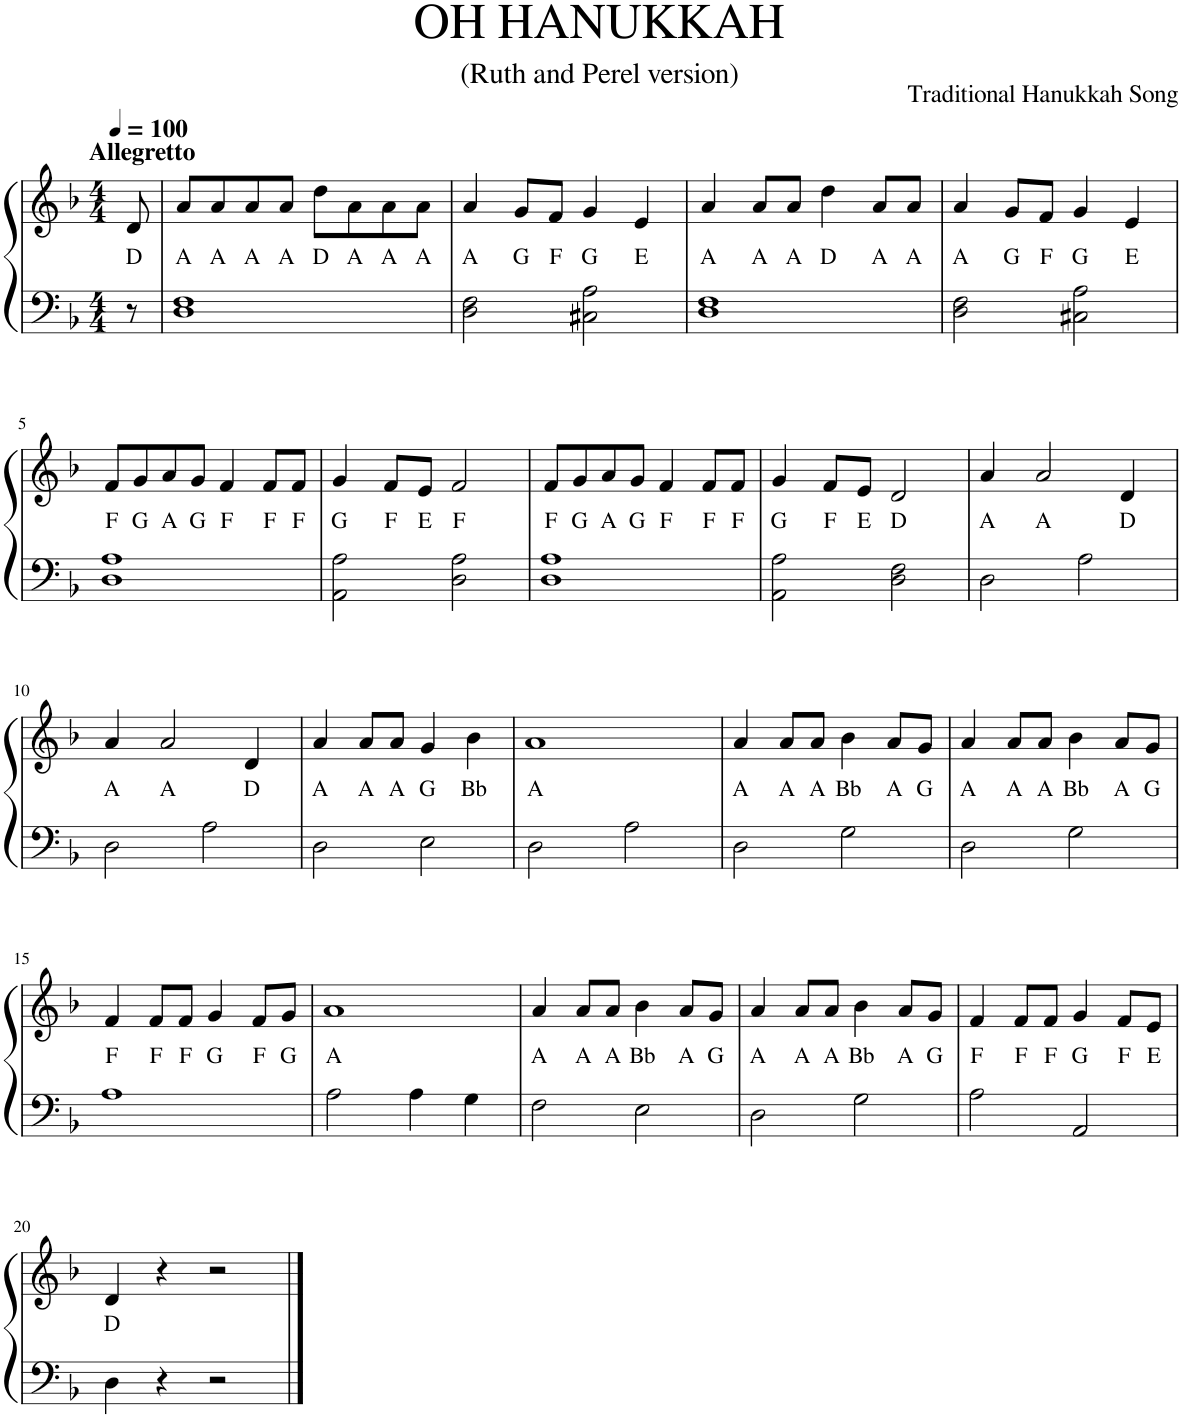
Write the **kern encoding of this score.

**kern	**kern	**text
*part1	*part1	*part1
*staff2	*staff1	*staff1
*I"Piano	*	*
*I'Pno.	*	*
*clefF4	*clefG2	*
*k[b-]	*k[b-]	*
*M4/4	*M4/4	*
=	=	=
!	!LO:TX:a:B:t=Allegretto	!
!	!	!LO:LY:b
8r	8d/	D
=1	=1	=1
*	*MM100	*
!	!	!LO:LY:b
1D 1F	8a/L	A
!	!	!LO:LY:b
.	8a/	A
!	!	!LO:LY:b
.	8a/	A
!	!	!LO:LY:b
.	8a/J	A
!	!	!LO:LY:b
.	8dd\L	D
!	!	!LO:LY:b
.	8a\	A
!	!	!LO:LY:b
.	8a\	A
!	!	!LO:LY:b
.	8a\J	A
=2	=2	=2
!	!	!LO:LY:b
2D\ 2F\	4a/	A
!	!	!LO:LY:b
.	8g/L	G
!	!	!LO:LY:b
.	8f/J	F
!	!	!LO:LY:b
2C#X\ 2A\	4g/	G
!	!	!LO:LY:b
.	4e/	E
=3	=3	=3
!	!	!LO:LY:b
1D 1F	4a/	A
!	!	!LO:LY:b
.	8a/L	A
!	!	!LO:LY:b
.	8a/J	A
!	!	!LO:LY:b
.	4dd\	D
!	!	!LO:LY:b
.	8a/L	A
!	!	!LO:LY:b
.	8a/J	A
=4	=4	=4
!	!	!LO:LY:b
2D\ 2F\	4a/	A
!	!	!LO:LY:b
.	8g/L	G
!	!	!LO:LY:b
.	8f/J	F
!	!	!LO:LY:b
2C#X\ 2A\	4g/	G
!	!	!LO:LY:b
.	4e/	E
!!LO:LB:g=z
=5	=5	=5
!	!	!LO:LY:b
1D 1A	8f/L	F
!	!	!LO:LY:b
.	8g/	G
!	!	!LO:LY:b
.	8a/	A
!	!	!LO:LY:b
.	8g/J	G
!	!	!LO:LY:b
.	4f/	F
!	!	!LO:LY:b
.	8f/L	F
!	!	!LO:LY:b
.	8f/J	F
=6	=6	=6
!	!	!LO:LY:b
2AA\ 2A\	4g/	G
!	!	!LO:LY:b
.	8f/L	F
!	!	!LO:LY:b
.	8e/J	E
!	!	!LO:LY:b
2D\ 2A\	2f/	F
=7	=7	=7
!	!	!LO:LY:b
1D 1A	8f/L	F
!	!	!LO:LY:b
.	8g/	G
!	!	!LO:LY:b
.	8a/	A
!	!	!LO:LY:b
.	8g/J	G
!	!	!LO:LY:b
.	4f/	F
!	!	!LO:LY:b
.	8f/L	F
!	!	!LO:LY:b
.	8f/J	F
=8	=8	=8
!	!	!LO:LY:b
2AA\ 2A\	4g/	G
!	!	!LO:LY:b
.	8f/L	F
!	!	!LO:LY:b
.	8e/J	E
!	!	!LO:LY:b
2D\ 2F\	2d/	D
=9	=9	=9
!	!	!LO:LY:b
2D\	4a/	A
!	!	!LO:LY:b
.	2a/	A
2A\	.	.
!	!	!LO:LY:b
.	4d/	D
!!LO:LB:g=z
=10	=10	=10
!	!	!LO:LY:b
2D\	4a/	A
!	!	!LO:LY:b
.	2a/	A
2A\	.	.
!	!	!LO:LY:b
.	4d/	D
=11	=11	=11
!	!	!LO:LY:b
2D\	4a/	A
!	!	!LO:LY:b
.	8a/L	A
!	!	!LO:LY:b
.	8a/J	A
!	!	!LO:LY:b
2E\	4g/	G
!	!	!LO:LY:b
.	4b-\	Bb
=12	=12	=12
!	!	!LO:LY:b
2D\	1a	A
2A\	.	.
=13	=13	=13
!	!	!LO:LY:b
2D\	4a/	A
!	!	!LO:LY:b
.	8a/L	A
!	!	!LO:LY:b
.	8a/J	A
!	!	!LO:LY:b
2G\	4b-\	Bb
!	!	!LO:LY:b
.	8a/L	A
!	!	!LO:LY:b
.	8g/J	G
=14	=14	=14
!	!	!LO:LY:b
2D\	4a/	A
!	!	!LO:LY:b
.	8a/L	A
!	!	!LO:LY:b
.	8a/J	A
!	!	!LO:LY:b
2G\	4b-\	Bb
!	!	!LO:LY:b
.	8a/L	A
!	!	!LO:LY:b
.	8g/J	G
!!LO:LB:g=z
=15	=15	=15
!	!	!LO:LY:b
1A	4f/	F
!	!	!LO:LY:b
.	8f/L	F
!	!	!LO:LY:b
.	8f/J	F
!	!	!LO:LY:b
.	4g/	G
!	!	!LO:LY:b
.	8f/L	F
!	!	!LO:LY:b
.	8g/J	G
=16	=16	=16
!	!	!LO:LY:b
2A\	1a	A
4A\	.	.
4G\	.	.
=17	=17	=17
!	!	!LO:LY:b
2F\	4a/	A
!	!	!LO:LY:b
.	8a/L	A
!	!	!LO:LY:b
.	8a/J	A
!	!	!LO:LY:b
2E\	4b-\	Bb
!	!	!LO:LY:b
.	8a/L	A
!	!	!LO:LY:b
.	8g/J	G
=18	=18	=18
!	!	!LO:LY:b
2D\	4a/	A
!	!	!LO:LY:b
.	8a/L	A
!	!	!LO:LY:b
.	8a/J	A
!	!	!LO:LY:b
2G\	4b-\	Bb
!	!	!LO:LY:b
.	8a/L	A
!	!	!LO:LY:b
.	8g/J	G
=19	=19	=19
!	!	!LO:LY:b
2A\	4f/	F
!	!	!LO:LY:b
.	8f/L	F
!	!	!LO:LY:b
.	8f/J	F
!	!	!LO:LY:b
2AA/	4g/	G
!	!	!LO:LY:b
.	8f/L	F
!	!	!LO:LY:b
.	8e/J	E
!!LO:LB:g=z
=20	=20	=20
!	!	!LO:LY:b
4D\	4d/	D
4r	4r	.
2r	2r	.
==	==	==
*-	*-	*-
